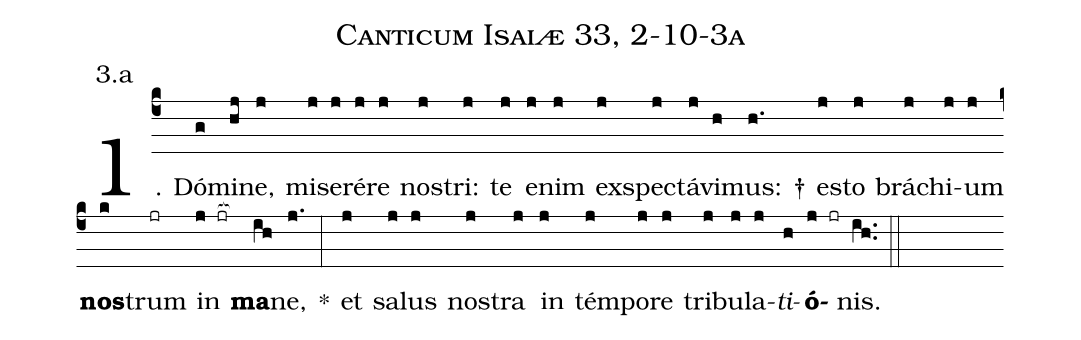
name: Canticum Isaiæ 33, 2-10-3a;
annotation: 3.a;
%%
(c4)1. Dó(g)mi(hj)ne,(j) mi(j)se(j)ré(j)re(j) nos(j)tri:(j) te(j) e(j)nim(j) ex(j)spec(j)tá(j)vi(h)mus: †(h.) es(j)to(j) brá(j)chi(j)um(j) <b>nos</b>(k)trum(jr) in(j jr[ocb:1{]) <b>ma</b>(ih[ocb:0}])ne,(j.) *(:) et(j) sa(j)lus(j) nos(j)tra(j) in(j) tém(j)po(j)re(j) tri(j)bu(j)la(j)<i>ti</i>(h)<b>ó</b>(j jr)nis.(ih..) (::)
